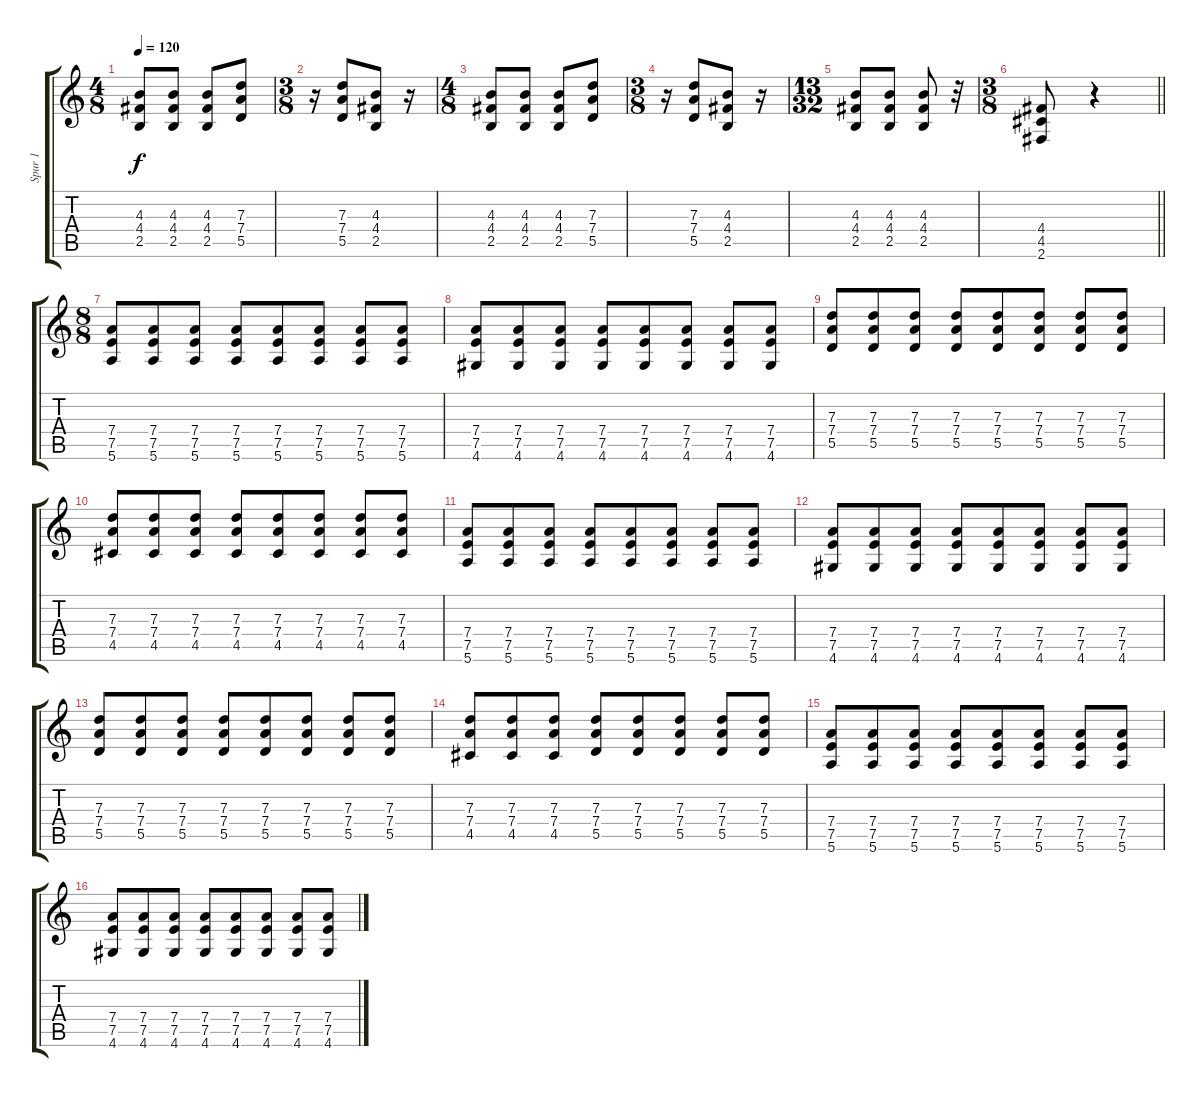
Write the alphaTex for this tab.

\track ("Spur 1" "Spur 1") {instrument overdrivenguitar}
\staff {score tabs}
\tuning (E4 B3 G3 D3 A2 E2) {hide}
\ts (4 8)
\tempo 120
\clef g2
\ks c
(4.3 4.4 2.5).8{dy f} (4.3 4.4 2.5).8 (4.3 4.4 2.5).8 (7.3 7.4 5.5).8 |
\ts (3 8)
r.16 (7.3 7.4 5.5).8 (4.3 4.4 2.5).8 r.16 |
\ts (4 8)
(4.3 4.4 2.5).8 (4.3 4.4 2.5).8 (4.3 4.4 2.5).8 (7.3 7.4 5.5).8 |
\ts (3 8)
r.16 (7.3 7.4 5.5).8 (4.3 4.4 2.5).8 r.16 |
\ts (13 32)
(4.3 4.4 2.5).8 (4.3 4.4 2.5).8 (4.3 4.4 2.5).8 r.32 |
\ts (3 8)
\barLineRight lightlight
(4.4 4.5 2.6).8 r.4 |
\ts (8 8)
(7.4 7.5 5.6).8 (7.4 7.5 5.6).8 (7.4 7.5 5.6).8 (7.4 7.5 5.6).8 (7.4 7.5 5.6).8 (7.4 7.5 5.6).8 (7.4 7.5 5.6).8 (7.4 7.5 5.6).8 |
(7.4 7.5 4.6).8 (7.4 7.5 4.6).8 (7.4 7.5 4.6).8 (7.4 7.5 4.6).8 (7.4 7.5 4.6).8 (7.4 7.5 4.6).8 (7.4 7.5 4.6).8 (7.4 7.5 4.6).8 |
(7.3 7.4 5.5).8 (7.3 7.4 5.5).8 (7.3 7.4 5.5).8 (7.3 7.4 5.5).8 (7.3 7.4 5.5).8 (7.3 7.4 5.5).8 (7.3 7.4 5.5).8 (7.3 7.4 5.5).8 |
(7.3 7.4 4.5).8 (7.3 7.4 4.5).8 (7.3 7.4 4.5).8 (7.3 7.4 4.5).8 (7.3 7.4 4.5).8 (7.3 7.4 4.5).8 (7.3 7.4 4.5).8 (7.3 7.4 4.5).8 |
(7.4 7.5 5.6).8 (7.4 7.5 5.6).8 (7.4 7.5 5.6).8 (7.4 7.5 5.6).8 (7.4 7.5 5.6).8 (7.4 7.5 5.6).8 (7.4 7.5 5.6).8 (7.4 7.5 5.6).8 |
(7.4 7.5 4.6).8 (7.4 7.5 4.6).8 (7.4 7.5 4.6).8 (7.4 7.5 4.6).8 (7.4 7.5 4.6).8 (7.4 7.5 4.6).8 (7.4 7.5 4.6).8 (7.4 7.5 4.6).8 |
(7.3 7.4 5.5).8 (7.3 7.4 5.5).8 (7.3 7.4 5.5).8 (7.3 7.4 5.5).8 (7.3 7.4 5.5).8 (7.3 7.4 5.5).8 (7.3 7.4 5.5).8 (7.3 7.4 5.5).8 |
(7.3 7.4 4.5).8 (7.3 7.4 4.5).8 (7.3 7.4 4.5).8 (7.3 7.4 5.5).8 (7.3 7.4 5.5).8 (7.3 7.4 5.5).8 (7.3 7.4 5.5).8 (7.3 7.4 5.5).8 |
(7.4 7.5 5.6).8 (7.4 7.5 5.6).8 (7.4 7.5 5.6).8 (7.4 7.5 5.6).8 (7.4 7.5 5.6).8 (7.4 7.5 5.6).8 (7.4 7.5 5.6).8 (7.4 7.5 5.6).8 |
(7.4 7.5 4.6).8 (7.4 7.5 4.6).8 (7.4 7.5 4.6).8 (7.4 7.5 4.6).8 (7.4 7.5 4.6).8 (7.4 7.5 4.6).8 (7.4 7.5 4.6).8 (7.4 7.5 4.6).8
